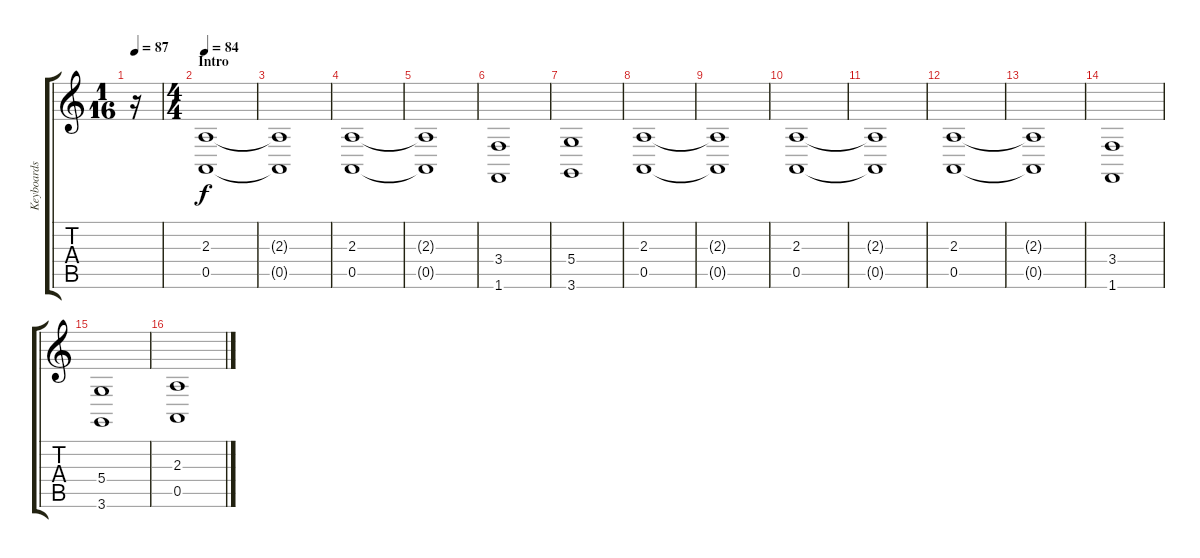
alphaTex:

\track ("Keyboards" "Keyboards") {instrument stringensemble1}
\staff {score tabs}
\tuning (E4 B3 G3 D3 A2 E2) {hide}
\ts (1 16)
\tempo 87
\clef g2
\ks c
r.16{dy f instrument stringensemble1} |
\ts (4 4)
\section ("" "Intro")
\tempo 84
(2.3 0.5).1 |
(2.3{t} 0.5{t}).1 |
(2.3 0.5).1 |
(2.3{t} 0.5{t}).1 |
(3.4 1.6).1 |
(5.4 3.6).1 |
(2.3 0.5).1 |
(2.3{t} 0.5{t}).1 |
(2.3 0.5).1 |
(2.3{t} 0.5{t}).1 |
(2.3 0.5).1 |
(2.3{t} 0.5{t}).1 |
(3.4 1.6).1 |
(5.4 3.6).1 |
(2.3 0.5).1
